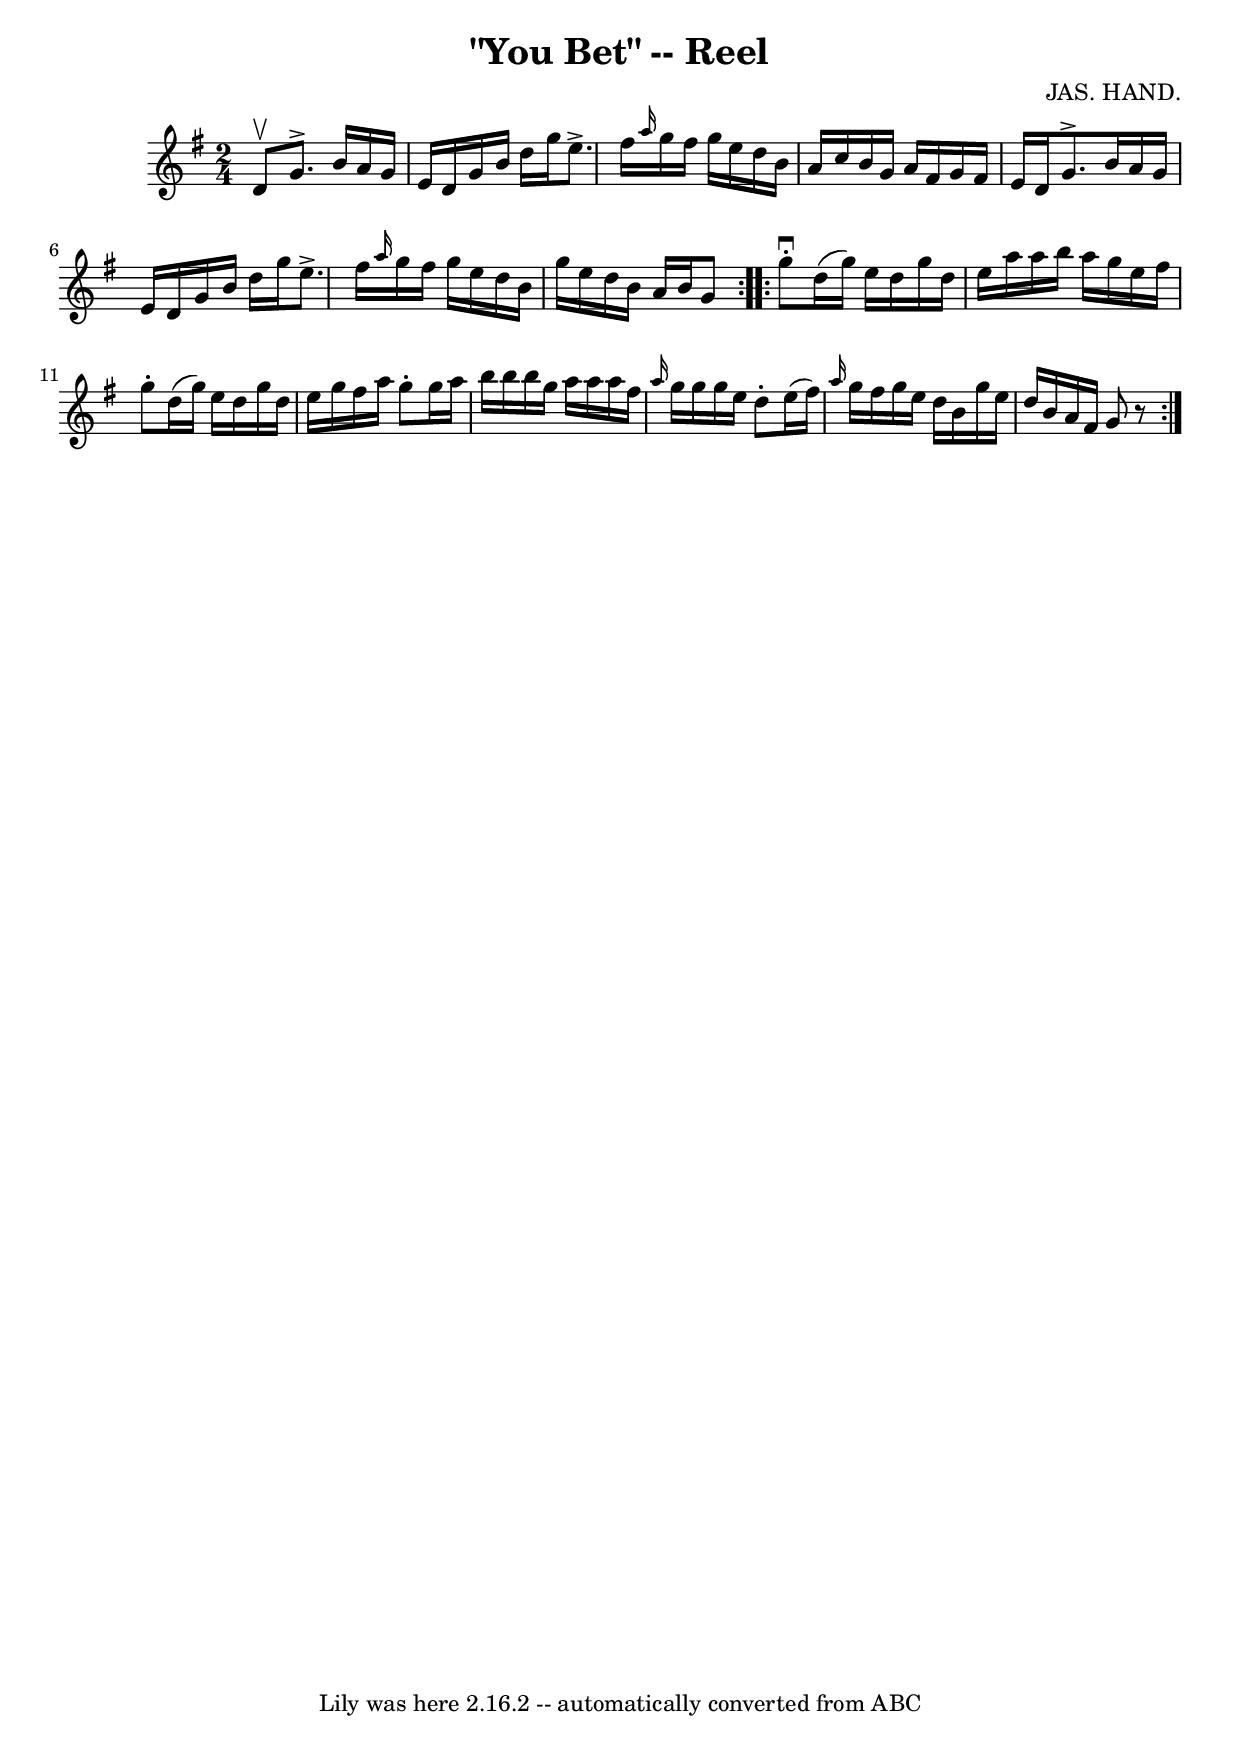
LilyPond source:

\version "2.16.2"
\include "Mammoth.ily"
\header {
  %% book = "Ryan's Mammoth Collection"
 composer = "JAS. HAND."
 crossRefNumber = "1"
 footnotes = "\\\\141"
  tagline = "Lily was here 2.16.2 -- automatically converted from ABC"
  title = "\"You Bet\" -- Reel"

}
voicedefault =  {



  \repeat volta 2 {

    \time 2/4 
    \key g \major d'8^\upbow  |
 g'8.^\accent b'16 a'16 g'16 e'16 d'16     |
 g'16 b'16 d''16 g''16 e''8.^\accent fis''16    |
    \grace { a''16  
	   } g''16 fis''16 g''16 e''16 d''16 b'16 a'16 c''16     |
 b'16 g'16 a'16 fis'16 g'16 fis'16 e'16 d'16     |
 g'8.^\accent b'16 a'16 g'16 e'16 d'16     |
 g'16 b'16 d''16 g''16 e''8.^\accent fis''16     |
    \grace { a''16  
	   } g''16 fis''16 g''16 e''16 d''16 b'16 g''16 e''16     |
 d''16 b'16   
 a'16 b'16 g'8    
  } 
  \repeat volta 2 {
 g''8^\downbow-. d''16 ( g''16) e''16 d''16 g''16 d''16     |
 e''16 a''16 a''16 b''16 a''16 g''16 e''16 fis''16     |
 g''8-. d''16 (g''16) e''16 d''16 g''16 d''16     |
 e''16 g''16 fis''16 a''16 g''8-. g''16 a''16     |
 b''16 b''16 b''16 g''16 a''16 a''16 a''16 fis''16     |
    
    \grace { a''16  
	   } g''16 g''16 g''16 e''16 d''8-. e''16 ( fis''16)    |
    \grace { a''16  
	   } g''16 fis''16 g''16 e''16 d''16 b'16 g''16 e''16     |
 d''16 b'16 a'16    
 fis'16 g'8    r8 
  }   

}

\score{
  <<

    \context Staff="default"
    {
      \voicedefault 
      
    }

  >>
  \layout {
    
  }
  \midi {
  }

}
